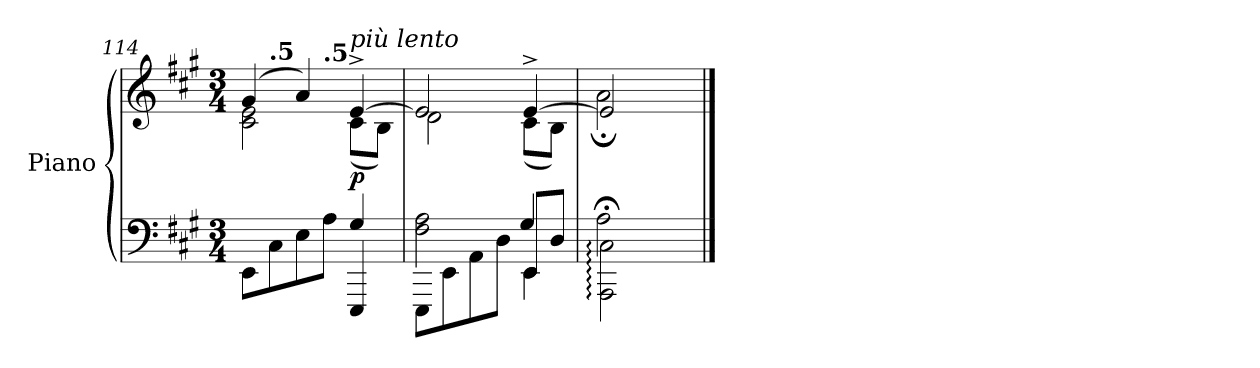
**kern	**kern	**dynam
*part1	*part1	*part1
*staff2	*staff1	*staff1/2
*I"Piano	*	*
*I'Pno.	*	*
*clefF4	*clefG2	*
*k[f#c#g#]	*k[f#c#g#]	*
*M3/4	*M3/4	*
*MM65	*MM65	*
=114	=114	=114
*^	*^	*
*	*	*	*^	*
*	*	*	*	*^	*
8EE\L	2ryy	(>4g#/	2c#\ 2e\	8ryy	4.ryy	.
*	*	*MM62	*	*	*	*
!	!	!	!	!LO:TX:a:B:t=.5	!	!
8C#\	.	.	.	2ryy	.	.
*	*	*MM60	*	*	*	*
8E\	.	4a/)	.	.	.	.
*	*	*MM57	*	*	*	*
!	!	!	!	!	!LO:TX:a:B:t=.5	!
8A\J	.	.	.	.	4.ryy	.
!	!	!LO:TX:a:i:t=più lento	!	!	!	!
!	!	!	!	!	!	!LO:DY:b
4EEE/	4G#/	[4e^/	(<8c#\L	.	.	p
.	.	.	8B\J)	8ryy	.	.
*	*	*	*v	*v	*v	*
=115	=115	=115	=115	=115
*	*^	*	*	*
8EEE\L	2F#\ 2A\	2ryy	2e/]	2d\	.
8EE\	.	.	.	.	.
8AA\	.	.	.	.	.
8D\J	.	.	.	.	.
8EE/L	4EE\	4G#/	[4e^/	(<8c#\L	.
8D/J	.	.	.	8B\J)	.
*	*v	*v	*	*	*
=116	=116	=116	=116	=116
2AAA\;<: 2C#\;<:	2A\	2e/]	2a;<\	.
4rGGyy	4ryy	4ryy	4ryy	.
*v	*v	*	*	*
*	*v	*v	*
==	==	==
*-	*-	*-
